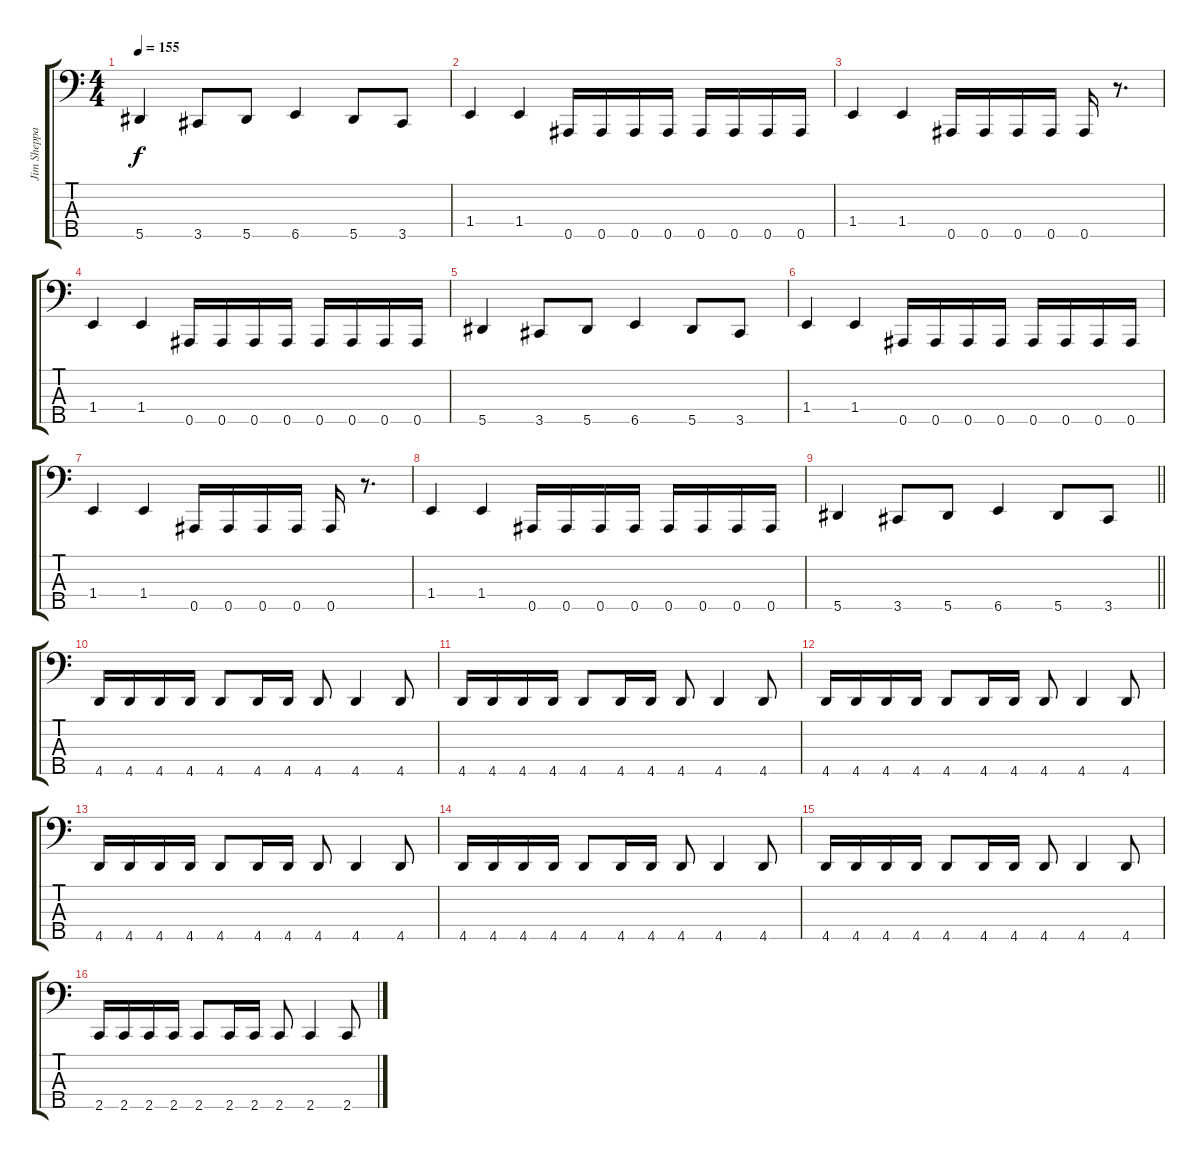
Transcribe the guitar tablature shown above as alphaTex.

\track ("Jim Sheppard" "Jim Sheppa") {instrument electricbassfinger}
\staff {score tabs}
\tuning (Gb2 Db2 Ab1 Eb1 Bb0) {hide}
\ts (4 4)
\tempo 155
\clef f4
\ks c
5.5.4{dy f} 3.5.8 5.5.8 6.5.4 5.5.8 3.5.8 |
1.4.4 1.4.4 0.5.16 0.5.16 0.5.16 0.5.16 0.5.16 0.5.16 0.5.16 0.5.16 |
1.4.4 1.4.4 0.5.16 0.5.16 0.5.16 0.5.16 0.5.16 r.8{d} |
1.4.4 1.4.4 0.5.16 0.5.16 0.5.16 0.5.16 0.5.16 0.5.16 0.5.16 0.5.16 |
5.5.4 3.5.8 5.5.8 6.5.4 5.5.8 3.5.8 |
1.4.4 1.4.4 0.5.16 0.5.16 0.5.16 0.5.16 0.5.16 0.5.16 0.5.16 0.5.16 |
1.4.4 1.4.4 0.5.16 0.5.16 0.5.16 0.5.16 0.5.16 r.8{d} |
1.4.4 1.4.4 0.5.16 0.5.16 0.5.16 0.5.16 0.5.16 0.5.16 0.5.16 0.5.16 |
\barLineRight lightlight
5.5.4 3.5.8 5.5.8 6.5.4 5.5.8 3.5.8 |
4.5.16 4.5.16 4.5.16 4.5.16 4.5.8 4.5.16 4.5.16 4.5.8 4.5.4 4.5.8 |
4.5.16 4.5.16 4.5.16 4.5.16 4.5.8 4.5.16 4.5.16 4.5.8 4.5.4 4.5.8 |
4.5.16 4.5.16 4.5.16 4.5.16 4.5.8 4.5.16 4.5.16 4.5.8 4.5.4 4.5.8 |
4.5.16 4.5.16 4.5.16 4.5.16 4.5.8 4.5.16 4.5.16 4.5.8 4.5.4 4.5.8 |
4.5.16 4.5.16 4.5.16 4.5.16 4.5.8 4.5.16 4.5.16 4.5.8 4.5.4 4.5.8 |
4.5.16 4.5.16 4.5.16 4.5.16 4.5.8 4.5.16 4.5.16 4.5.8 4.5.4 4.5.8 |
2.5.16 2.5.16 2.5.16 2.5.16 2.5.8 2.5.16 2.5.16 2.5.8 2.5.4 2.5.8
